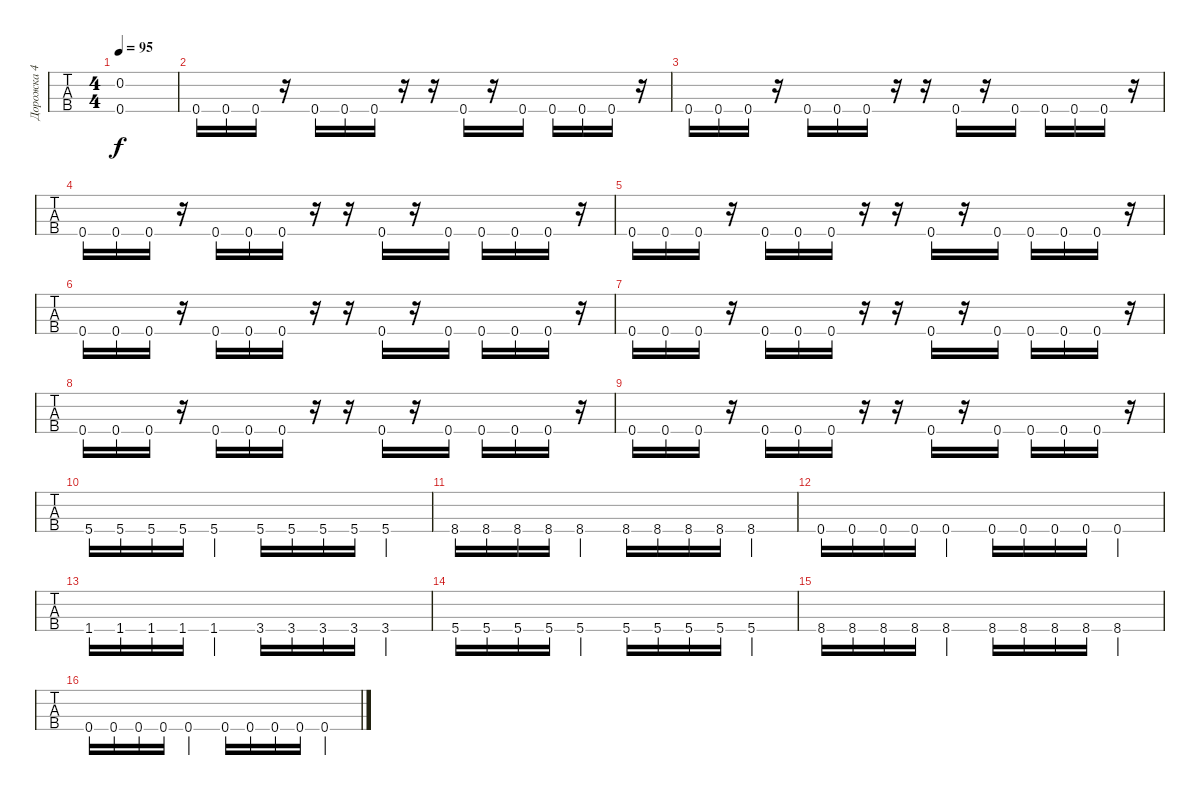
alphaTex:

\track ("Дорожка 4" "Дорожка 4") {instrument electricbassfinger}
\staff {tabs}
\tuning (F2 C2 G1 C1) {hide}
\ts (4 4)
\tempo 95
\clef f4
\ks c
(0.2 0.4).1{dy f} |
0.4.16 0.4.16 0.4.16 r.16 0.4.16 0.4.16 0.4.16 r.16 r.16 0.4.16 r.16 0.4.16 0.4.16 0.4.16 0.4.16 r.16 |
0.4.16 0.4.16 0.4.16 r.16 0.4.16 0.4.16 0.4.16 r.16 r.16 0.4.16 r.16 0.4.16 0.4.16 0.4.16 0.4.16 r.16 |
0.4.16 0.4.16 0.4.16 r.16 0.4.16 0.4.16 0.4.16 r.16 r.16 0.4.16 r.16 0.4.16 0.4.16 0.4.16 0.4.16 r.16 |
0.4.16 0.4.16 0.4.16 r.16 0.4.16 0.4.16 0.4.16 r.16 r.16 0.4.16 r.16 0.4.16 0.4.16 0.4.16 0.4.16 r.16 |
0.4.16 0.4.16 0.4.16 r.16 0.4.16 0.4.16 0.4.16 r.16 r.16 0.4.16 r.16 0.4.16 0.4.16 0.4.16 0.4.16 r.16 |
0.4.16 0.4.16 0.4.16 r.16 0.4.16 0.4.16 0.4.16 r.16 r.16 0.4.16 r.16 0.4.16 0.4.16 0.4.16 0.4.16 r.16 |
0.4.16 0.4.16 0.4.16 r.16 0.4.16 0.4.16 0.4.16 r.16 r.16 0.4.16 r.16 0.4.16 0.4.16 0.4.16 0.4.16 r.16 |
0.4.16 0.4.16 0.4.16 r.16 0.4.16 0.4.16 0.4.16 r.16 r.16 0.4.16 r.16 0.4.16 0.4.16 0.4.16 0.4.16 r.16 |
5.4.16 5.4.16 5.4.16 5.4.16 5.4.4 5.4.16 5.4.16 5.4.16 5.4.16 5.4.4 |
8.4.16 8.4.16 8.4.16 8.4.16 8.4.4 8.4.16 8.4.16 8.4.16 8.4.16 8.4.4 |
0.4.16 0.4.16 0.4.16 0.4.16 0.4.4 0.4.16 0.4.16 0.4.16 0.4.16 0.4.4 |
1.4.16 1.4.16 1.4.16 1.4.16 1.4.4 3.4.16 3.4.16 3.4.16 3.4.16 3.4.4 |
5.4.16 5.4.16 5.4.16 5.4.16 5.4.4 5.4.16 5.4.16 5.4.16 5.4.16 5.4.4 |
8.4.16 8.4.16 8.4.16 8.4.16 8.4.4 8.4.16 8.4.16 8.4.16 8.4.16 8.4.4 |
0.4.16 0.4.16 0.4.16 0.4.16 0.4.4 0.4.16 0.4.16 0.4.16 0.4.16 0.4.4
